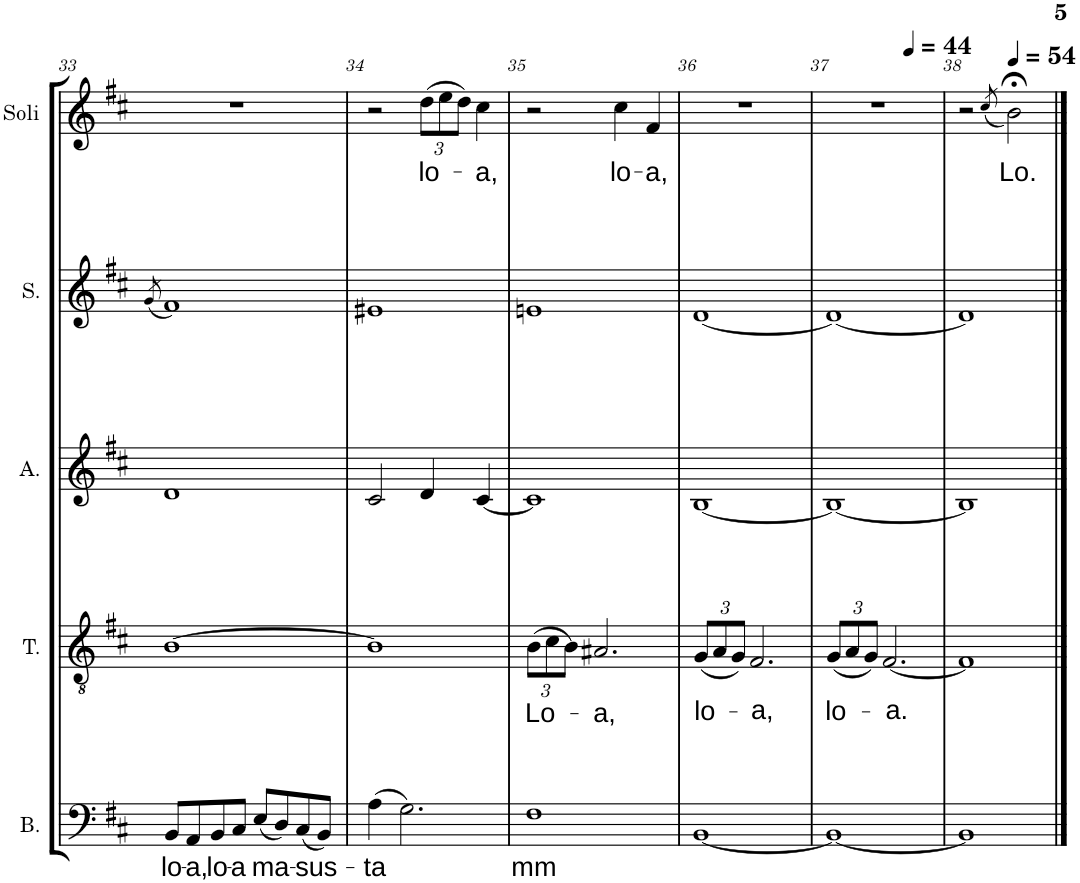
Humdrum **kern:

**kern	**text	**kern	**text	**kern	**kern	**kern	**text
*part5	*part5	*part4	*part4	*part3	*part2	*part1	*part1
*staff5	*staff5	*staff4	*staff4	*staff3	*staff2	*staff1	*staff1
*I"Basse	*	*I"Ténor	*	*I"Alto	*I"Soprano	*I"Soli	*
*I'B.	*	*I'T.	*	*I'A.	*I'S.	*I'Soli	*
!!LO:PB:g=z
*clefF4	*	*clefGv2	*	*clefG2	*clefG2	*clefG2	*
*k[f#c#]	*	*k[f#c#]	*	*k[f#c#]	*k[f#c#]	*k[f#c#]	*
*M4/4	*	*M4/4	*	*M4/4	*M4/4	*M4/4	*
=33	=33	=33	=33	=33	=33	=33	=33
.	.	.	.	.	(8qg/	.	.
!	!LO:LY:b	!	!	!	!	!	!
8BB/L	lo-	[1B	.	1d	1f#)	1r	.
!	!LO:LY:b	!	!	!	!	!	!
8AA/	-a,	.	.	.	.	.	.
!	!LO:LY:b	!	!	!	!	!	!
8BB/	lo-	.	.	.	.	.	.
!	!LO:LY:b	!	!	!	!	!	!
8C#/J	-a	.	.	.	.	.	.
!	!LO:LY:b	!	!	!	!	!	!
(8E/L	ma-	.	.	.	.	.	.
8D/)	.	.	.	.	.	.	.
!	!LO:LY:b	!	!	!	!	!	!
(8C#/	-sus-	.	.	.	.	.	.
8BB/J)	.	.	.	.	.	.	.
=34	=34	=34	=34	=34	=34	=34	=34
!	!LO:LY:b	!	!	!	!	!	!
(4A\	-ta	1B]	.	2c#/	1e#X	2r	.
2.G\)	.	.	.	.	.	.	.
*	*	*	*	*	*	*Xbrackettup	*
!	!	!	!	!	!	!	!LO:LY:b
.	.	.	.	4d/	.	(12dd\L	lo-
.	.	.	.	.	.	12ee\	.
.	.	.	.	.	.	12dd\J)	.
!	!	!	!	!	!	!	!LO:LY:b
.	.	.	.	[4c#/	.	4cc#\	-a,
=35	=35	=35	=35	=35	=35	=35	=35
!	!LO:LY:b	!	!	!	!	!	!
*	*	*Xbrackettup	*	*	*	*	*
!	!	!	!LO:LY:b	!	!	!	!
1F#	mm	(12B\L	Lo-	1c#]	1en	2r	.
.	.	12c#\	.	.	.	.	.
.	.	12B\J)	.	.	.	.	.
!	!	!	!LO:LY:b	!	!	!	!
.	.	2.A#X/	-a,	.	.	.	.
!	!	!	!	!	!	!	!LO:LY:b
.	.	.	.	.	.	4cc#\	lo-
!	!	!	!	!	!	!	!LO:LY:b
.	.	.	.	.	.	4f#/	-a,
=36	=36	=36	=36	=36	=36	=36	=36
!	!	!	!LO:LY:b	!	!	!	!
[1BB	.	(12G/L	lo-	[1B	[1d	1r	.
.	.	12A/	.	.	.	.	.
.	.	12G/J)	.	.	.	.	.
!	!	!	!LO:LY:b	!	!	!	!
.	.	2.F#/	-a,	.	.	.	.
=37	=37	=37	=37	=37	=37	=37	=37
!	!	!	!LO:LY:b	!	!	!	!
*	*	*	*	*	*	*^	*
1BB_	.	(12G/L	lo-	1B_	1d_	1r	2ryy	.
.	.	12A/	.	.	.	.	.	.
.	.	12G/J)	.	.	.	.	.	.
!	!	!	!LO:LY:b	!	!	!	!	!
.	.	[2.F#/	-a.	.	.	.	.	.
*	*	*	*	*	*	*MM44	*	*
.	.	.	.	.	.	.	2ryy	.
*	*	*	*	*	*	*v	*v	*
=38	=38	=38	=38	=38	=38	=38	=38
1BB]	.	1F#]	.	1B]	1d]	2r	.
*	*	*	*	*	*	*MM54	*
.	.	.	.	.	.	(8qcc#/	.
!	!	!	!	!	!	!	!LO:LY:b
.	.	.	.	.	.	2b;<\)	Lo.
==	==	==	==	==	==	==	==
*-	*-	*-	*-	*-	*-	*-	*-
